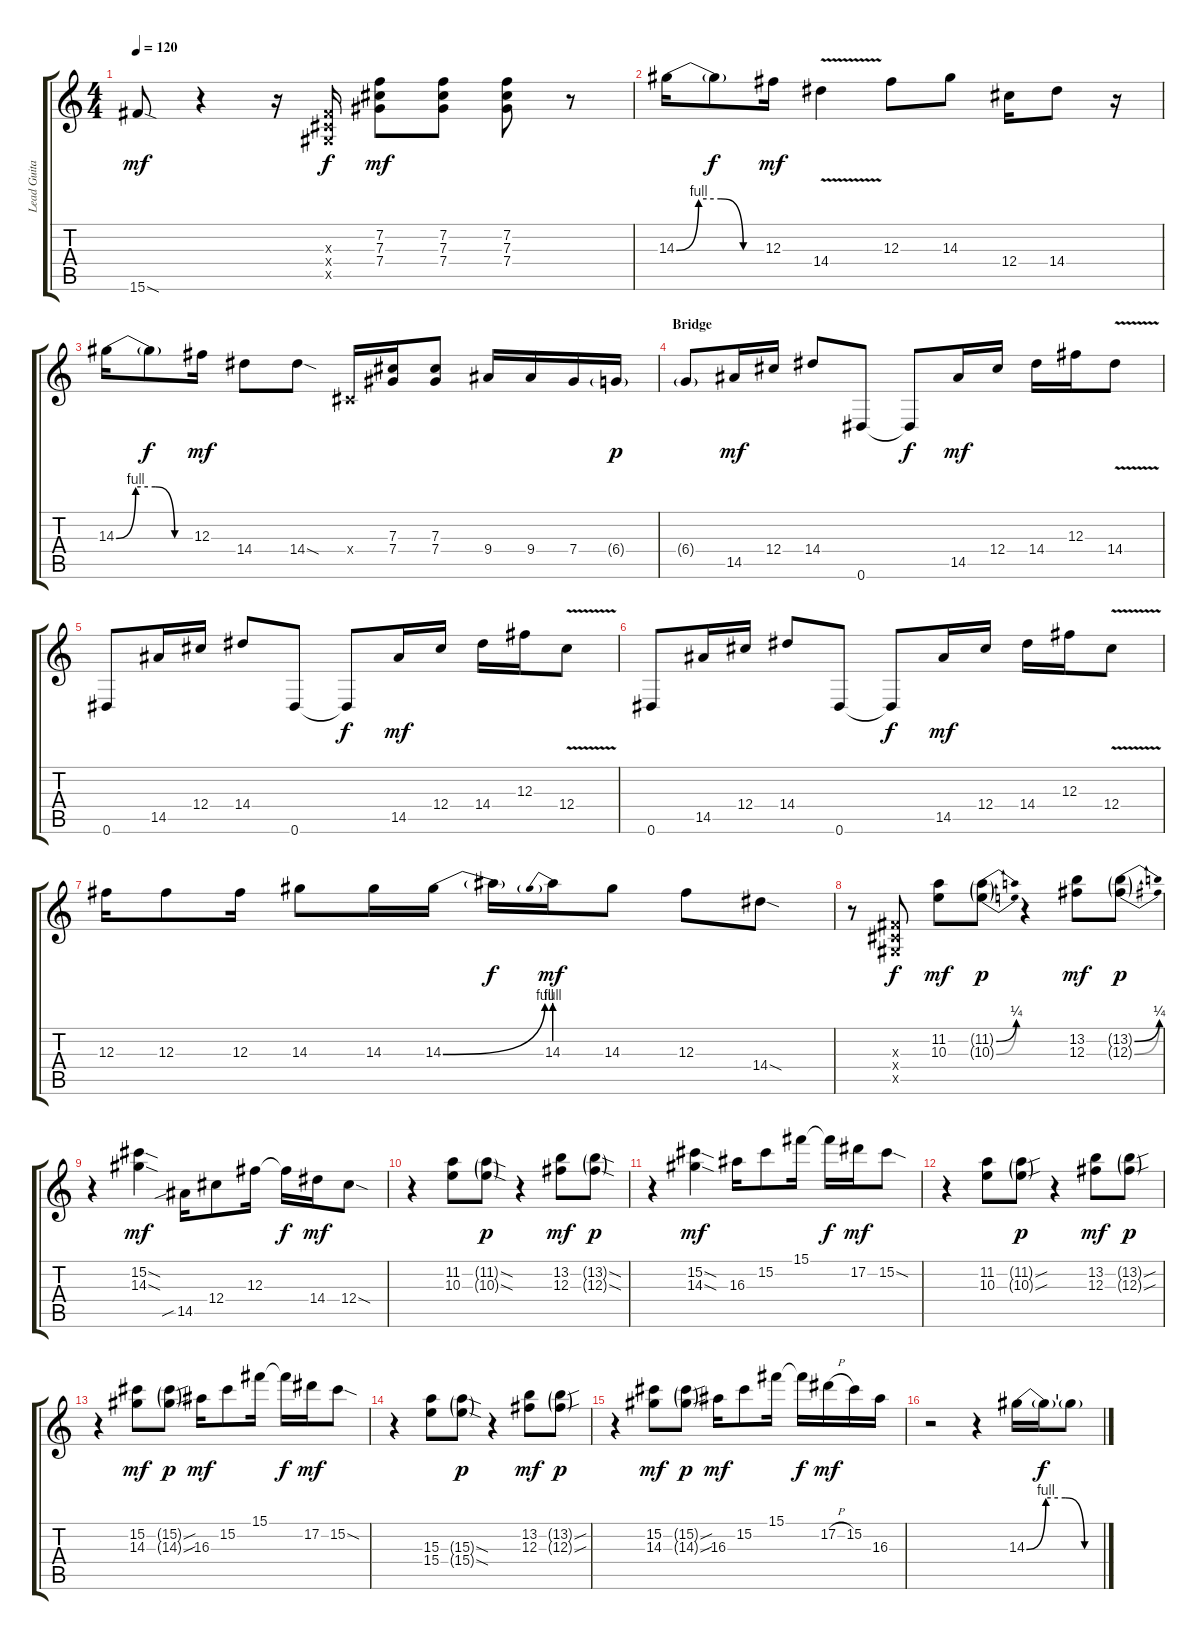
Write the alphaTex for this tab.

\track ("Lead Guitar" "Lead Guita") {instrument distortionguitar}
\staff {score tabs}
\tuning (Eb4 Bb3 Gb3 Db3 Ab2 Eb2) {hide}
\ts (4 4)
\tempo 120
\clef g2
\ks c
15.6{sod}.8{dy mf} r.4 r.16 (0.3{x} 0.4{x} 0.5{x}).16{dy f} (7.2 7.3 7.4).8{dy mf} (7.2 7.3 7.4).8 (7.2 7.3 7.4).8 r.8 |
14.3{be (custom 0 0 15 4 30 4 45 0 60 0)}.16 14.3{t}.8{dy f} 12.3.16{dy mf} 14.4{v}.4 12.3.8 14.3.8 12.4.16 14.4.8 r.16 |
14.3{be (custom 0 0 15 4 30 4 45 0 60 0)}.16 14.3{t}.8{dy f} 12.3.16{dy mf} 14.4.8 14.4{sod}.8 0.4{x}.16 (7.3 7.4).16 (7.3 7.4).8 9.4.16 9.4.16 7.4.16 6.4{g}.16{dy p} |
\section ("" "Bridge")
6.4{g}.8 14.5.16{dy mf} 12.4.16 14.4.8 0.6.8 0.6{t}.8{dy f} 14.5.16{dy mf} 12.4.16 14.4.16 12.3.16 14.4{v}.8 |
0.6.8 14.5.16 12.4.16 14.4.8 0.6.8 0.6{t}.8{dy f} 14.5.16{dy mf} 12.4.16 14.4.16 12.3.16 12.4{v}.8 |
0.6.8 14.5.16 12.4.16 14.4.8 0.6.8 0.6{t}.8{dy f} 14.5.16{dy mf} 12.4.16 14.4.16 12.3.16 12.4{v}.8 |
12.3.16 12.3.8 12.3.16 14.3.8 14.3.16 14.3{be (bend 0 0 60 4)}.16 14.3{t}.16{dy f} 14.3{be (prebend 0 4 60 4)}.16{dy mf} 14.3.8 12.3.8 14.4{sod}.8 |
r.8 (0.3{x} 0.4{x} 0.5{x}).8{dy f} (11.2 10.3).8{dy mf} (11.2{be (bend 0 0 60 1) g} 10.3{be (bend 0 0 60 1) g}).8{dy p} r.4 (13.2 12.3).8{dy mf} (13.2{be (bend 0 0 60 1) g} 12.3{be (bend 0 0 60 1) g}).8{dy p} |
r.4 (15.2{sod} 14.3{sod}).4{dy mf} 14.5{sib}.16 12.4.8 12.3.16 12.3{t}.16{dy f} 14.4.16{dy mf} 12.4{sod}.8 |
r.4 (11.2 10.3).8 (11.2{sod g} 10.3{sod g}).8{dy p} r.4 (13.2 12.3).8{dy mf} (13.2{sod g} 12.3{sod g}).8{dy p} |
r.4 (15.2{sod} 14.3{sod}).4{dy mf} 16.3.16 15.2.8 15.1.16 15.1{t}.16{dy f} 17.2.16{dy mf} 15.2{sod}.8 |
r.4 (11.2 10.3).8 (11.2{sou g} 10.3{sou g}).8{dy p} r.4 (13.2 12.3).8{dy mf} (13.2{sou g} 12.3{sou g}).8{dy p} |
r.4 (15.2 14.3).8{dy mf} (15.2{sou g} 14.3{sou g}).8{dy p} 16.3.16{dy mf} 15.2.8 15.1.16 15.1{t}.16{dy f} 17.2.16{dy mf} 15.2{sod}.8 |
r.4 (15.3 15.4).8 (15.3{sod g} 15.4{sod g}).8{dy p} r.4 (13.2 12.3).8{dy mf} (13.2{sou g} 12.3{sou g}).8{dy p} |
r.4 (15.2 14.3).8{dy mf} (15.2{sou g} 14.3{sou g}).8{dy p} 16.3.16{dy mf} 15.2.8 15.1.16 15.1{t}.16{dy f} 17.2{h}.16{dy mf} 15.2.16 16.3.16 |
r.2 r.4 14.3{be (custom 0 0 15 4 30 4 45 0 60 0)}.16 14.3{t}.16{dy f} 14.3{t}.8
